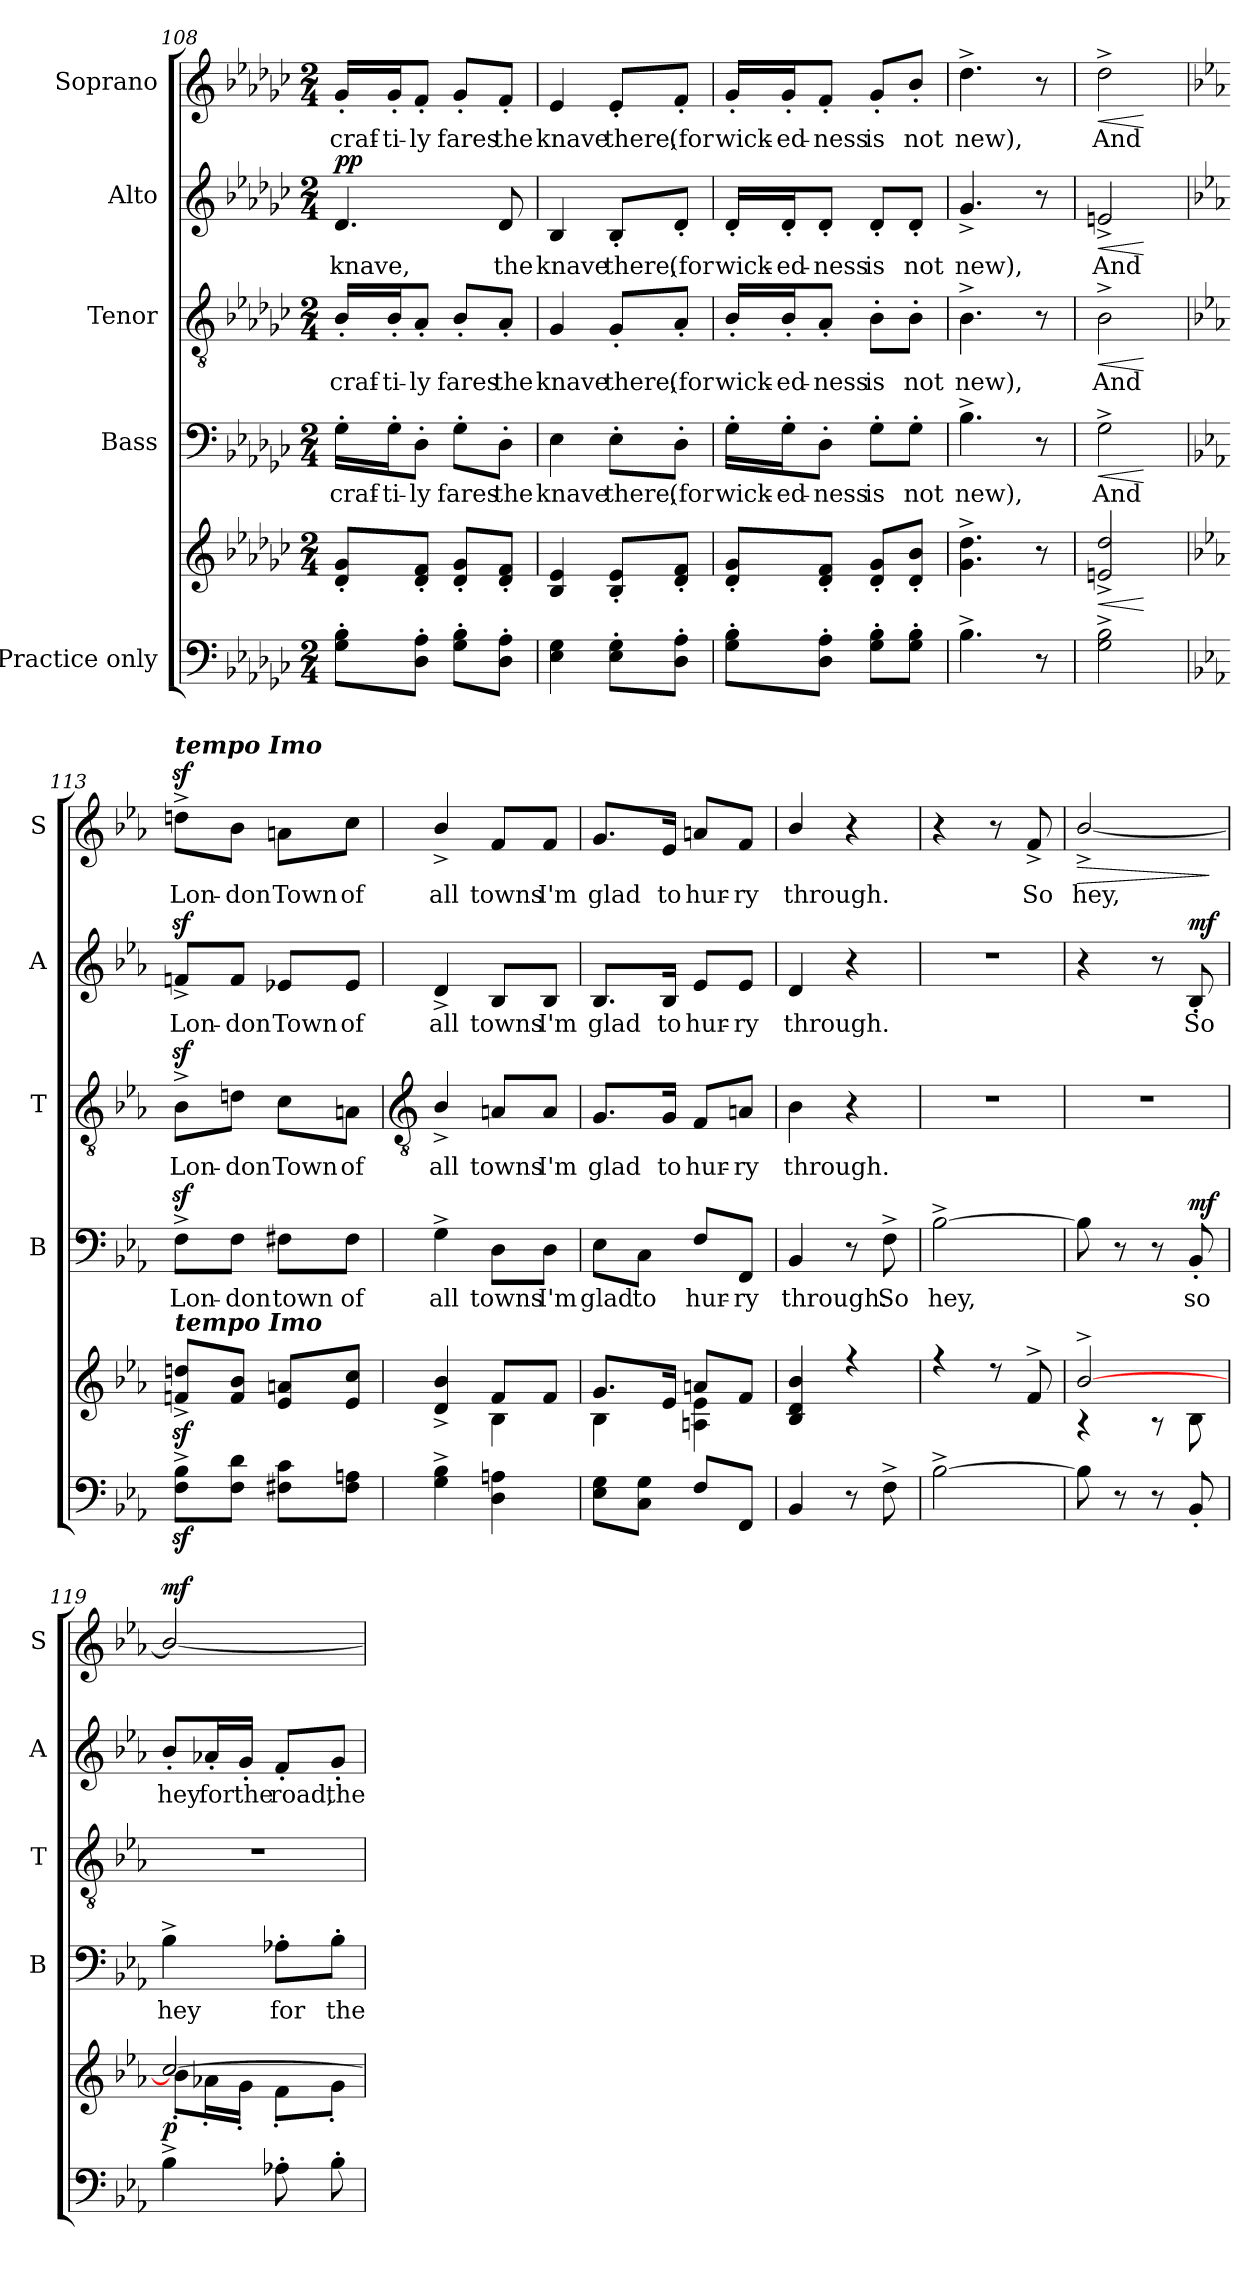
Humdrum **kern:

**kern	**kern	**dynam	**kern	**text	**dynam	**kern	**text	**dynam	**kern	**text	**dynam	**kern	**text	**dynam
*part5	*part5	*part5	*part4	*part4	*part4	*part3	*part3	*part3	*part2	*part2	*part2	*part1	*part1	*part1
*staff6	*staff5	*staff5/6	*staff4	*staff4	*staff4	*staff3	*staff3	*staff3	*staff2	*staff2	*staff2	*staff1	*staff1	*staff1
*I"Practice only	*	*	*I"Bass	*	*	*I"Tenor	*	*	*I"Alto	*	*	*I"Soprano	*	*
*	*	*	*I'B	*	*	*I'T	*	*	*I'A	*	*	*I'S	*	*
!!LO:LB:g=z
*clefF4	*clefG2	*	*clefF4	*	*	*clefGv2	*	*	*clefG2	*	*	*clefG2	*	*
*k[b-e-a-d-g-c-]	*k[b-e-a-d-g-c-]	*	*k[b-e-a-d-g-c-]	*	*	*k[b-e-a-d-g-c-]	*	*	*k[b-e-a-d-g-c-]	*	*	*k[b-e-a-d-g-c-]	*	*
*G-:	*G-:	*	*G-:	*	*	*G-:	*	*	*G-:	*	*	*G-:	*	*
*M2/4	*M2/4	*	*M2/4	*	*	*M2/4	*	*	*M2/4	*	*	*M2/4	*	*
=108	=108	=108	=108	=108	=108	=108	=108	=108	=108	=108	=108	=108	=108	=108
!	!	!	!	!LO:LY:b	!	!	!LO:LY:b	!	!	!LO:LY:b	!LO:DY:b	!	!LO:LY:b	!
8G-' 8B-'L	8d-' 8g-'L	.	16G-'\LL	craf-	.	16B-'/LL	craf-	.	4.d-	knave,	pp	16g-'/LL	craf-	.
!	!	!	!	!LO:LY:b	!	!	!LO:LY:b	!	!	!	!	!	!LO:LY:b	!
.	.	.	16G-'\J	-ti-	.	16B-'/J	-ti-	.	.	.	.	16g-'/J	-ti-	.
!	!	!	!	!LO:LY:b	!	!	!LO:LY:b	!	!	!	!	!	!LO:LY:b	!
8D-' 8A-'J	8d-' 8f'J	.	8D-'\J	-ly	.	8A-'/J	-ly	.	.	.	.	8f'/J	-ly	.
!	!	!	!	!LO:LY:b	!	!	!LO:LY:b	!	!	!	!	!	!LO:LY:b	!
8G-' 8B-'L	8d-' 8g-'L	.	8G-'\L	fares	.	8B-'/L	fares	.	.	.	.	8g-'/L	fares	.
!	!	!	!	!LO:LY:b	!	!	!LO:LY:b	!	!	!LO:LY:b	!	!	!LO:LY:b	!
8D-' 8A-'J	8d-' 8f'J	.	8D-'\J	the	.	8A-'/J	the	.	8d-	the	.	8f'/J	the	.
=109	=109	=109	=109	=109	=109	=109	=109	=109	=109	=109	=109	=109	=109	=109
!	!	!	!	!LO:LY:b	!	!	!LO:LY:b	!	!	!LO:LY:b	!	!	!LO:LY:b	!
4E-\ 4G-\	4B-/ 4e-/	.	4E-\	knave	.	4G-/	knave	.	4B-/	knave	.	4e-/	knave	.
!	!	!	!	!LO:LY:b	!	!	!LO:LY:b	!	!	!LO:LY:b	!	!	!LO:LY:b	!
8E-' 8G-'L	8B-' 8e-'L	.	8E-'\L	there,	.	8G-'/L	there,	.	8B-'/L	there,	.	8e-'/L	there,	.
!	!	!	!	!LO:LY:b	!	!	!LO:LY:b	!	!	!LO:LY:b	!	!	!LO:LY:b	!
8D-' 8A-'J	8d-' 8f'J	.	8D-'\J	(for	.	8A-'/J	(for	.	8d-'/J	(for	.	8f'/J	(for	.
=110	=110	=110	=110	=110	=110	=110	=110	=110	=110	=110	=110	=110	=110	=110
!	!	!	!	!LO:LY:b	!	!	!LO:LY:b	!	!	!LO:LY:b	!	!	!LO:LY:b	!
8G-' 8B-'L	8d-' 8g-'L	.	16G-'\LL	wick-	.	16B-'/LL	wick-	.	16d-'/LL	wick-	.	16g-'/LL	wick-	.
!	!	!	!	!LO:LY:b	!	!	!LO:LY:b	!	!	!LO:LY:b	!	!	!LO:LY:b	!
.	.	.	16G-'\J	-ed-	.	16B-'/J	-ed-	.	16d-'/J	-ed-	.	16g-'/J	-ed-	.
!	!	!	!	!LO:LY:b	!	!	!LO:LY:b	!	!	!LO:LY:b	!	!	!LO:LY:b	!
8D-' 8A-'J	8d-' 8f'J	.	8D-'\J	-ness	.	8A-'/J	-ness	.	8d-'/J	-ness	.	8f'/J	-ness	.
!	!	!	!	!LO:LY:b	!	!	!LO:LY:b	!	!	!LO:LY:b	!	!	!LO:LY:b	!
8G-' 8B-'L	8d-' 8g-'L	.	8G-'\L	is	.	8B-'\L	is	.	8d-'/L	is	.	8g-'/L	is	.
!	!	!	!	!LO:LY:b	!	!	!LO:LY:b	!	!	!LO:LY:b	!	!	!LO:LY:b	!
8G-' 8B-'J	8d-' 8b-'J	.	8G-'\J	not	.	8B-'\J	not	.	8d-'/J	not	.	8b-'/J	not	.
=111	=111	=111	=111	=111	=111	=111	=111	=111	=111	=111	=111	=111	=111	=111
!	!	!	!	!LO:LY:b	!	!	!LO:LY:b	!	!	!LO:LY:b	!	!	!LO:LY:b	!
4.B-^	4.g-^ 4.dd-^	.	4.B-^	new),	.	4.B-^	new),	.	4.g-^	new),	.	4.dd-^	new),	.
8r	8r	.	8r	.	.	8r	.	.	8r	.	.	8r	.	.
=112	=112	=112	=112	=112	=112	=112	=112	=112	=112	=112	=112	=112	=112	=112
!	!	!LO:HP:b	!	!LO:LY:b	!LO:HP:b	!	!LO:LY:b	!LO:HP:b	!	!LO:LY:b	!LO:HP:b	!	!LO:LY:b	!LO:HP:b
2G-^ 2B-^	2en^ 2dd-^	<	2G-^	And	<	2B-^	And	<	2en^	And	<	2dd-^	And	<
.	.	[	.	.	[	.	.	[	.	.	[	.	.	[
=113	=113	=113	=113	=113	=113	=113	=113	=113	=113	=113	=113	=113	=113	=113
*k[b-e-a-]	*k[b-e-a-]	*	*k[b-e-a-]	*	*	*k[b-e-a-]	*	*	*k[b-e-a-]	*	*	*k[b-e-a-]	*	*
*E-:	*E-:	*	*E-:	*	*	*E-:	*	*	*E-:	*	*	*E-:	*	*
!	!	!	!	!	!	!	!	!	!	!	!	!LO:TX:a:Bi:t=tempo Imo	!	!
!	!LO:TX:a:Bi:t=tempo Imo	!	!	!	!	!	!	!	!	!	!	!	!	!
!	!	!	!	!LO:LY:b	!	!	!LO:LY:b	!	!	!LO:LY:b	!	!	!LO:LY:b	!
8Fz<^ 8B-z<^L	8fn/z<^ 8ddn/z<^L	.	8Fz<^\L	Lon-	.	8B-z<^\L	Lon-	.	8fnz<^/L	Lon-	.	8ddnz<^\L	Lon-	.
!	!	!	!	!LO:LY:b	!	!	!LO:LY:b	!	!	!LO:LY:b	!	!	!LO:LY:b	!
8F\ 8d\J	8f/ 8b-/J	.	8F\J	-don	.	8dn\J	-don	.	8f/J	-don	.	8b-\J	-don	.
!	!	!	!	!LO:LY:b	!	!	!LO:LY:b	!	!	!LO:LY:b	!	!	!LO:LY:b	!
8F#X\ 8c\L	8e-/ 8an/L	.	8F#X\L	town	.	8c\L	Town	.	8e-X/L	Town	.	8an\L	Town	.
!	!	!	!	!LO:LY:b	!	!	!LO:LY:b	!	!	!LO:LY:b	!	!	!LO:LY:b	!
8F# 8AnJ	8e-/ 8cc/J	.	8F#\J	of	.	8An\J	of	.	8e-/J	of	.	8cc\J	of	.
!!LO:LB:g=z
=114	=114	=114	=114	=114	=114	=114	=114	=114	=114	=114	=114	=114	=114	=114
*	*	*	*	*	*	*clefGv2	*	*	*	*	*	*	*	*
*	*^	*	*	*	*	*	*	*	*	*	*	*	*	*
!	!	!	!	!	!LO:LY:b	!	!	!LO:LY:b	!	!	!LO:LY:b	!	!	!LO:LY:b	!
4G^ 4B-^	4d/^ 4b-/^	4ryy	.	4G^	all	.	4B-^/	all	.	4d^	all	.	4b-^/	all	.
!	!	!	!	!	!LO:LY:b	!	!	!LO:LY:b	!	!	!LO:LY:b	!	!	!LO:LY:b	!
4D 4An	8f/L	4B-\	.	8D\L	towns	.	8An/L	towns	.	8B-/L	towns	.	8f/L	towns	.
!	!	!	!	!	!LO:LY:b	!	!	!LO:LY:b	!	!	!LO:LY:b	!	!	!LO:LY:b	!
.	8f/J	.	.	8D\J	I'm	.	8A/J	I'm	.	8B-/J	I'm	.	8f/J	I'm	.
=115	=115	=115	=115	=115	=115	=115	=115	=115	=115	=115	=115	=115	=115	=115	=115
!	!	!	!	!	!LO:LY:b	!	!	!LO:LY:b	!	!	!LO:LY:b	!	!	!LO:LY:b	!
8E- 8GL	8.g/L	4B-\	.	8E-\L	glad	.	8.G/L	glad	.	8.B-/L	glad	.	8.g/L	glad	.
!	!	!	!	!	!LO:LY:b	!	!	!	!	!	!	!	!	!	!
8C 8GJ	.	.	.	8C\J	to	.	.	.	.	.	.	.	.	.	.
!	!	!	!	!	!	!	!	!LO:LY:b	!	!	!LO:LY:b	!	!	!LO:LY:b	!
.	16e-/J	.	.	.	.	.	16G/Jk	to	.	16B-/Jk	to	.	16e-/Jk	to	.
!	!	!	!	!	!LO:LY:b	!	!	!LO:LY:b	!	!	!LO:LY:b	!	!	!LO:LY:b	!
8FL	8an/L	4An\ 4e-\	.	8F/L	hur-	.	8F/L	hur-	.	8e-/L	hur-	.	8an/L	hur-	.
!	!	!	!	!	!LO:LY:b	!	!	!LO:LY:b	!	!	!LO:LY:b	!	!	!LO:LY:b	!
8FFJ	8f/J	.	.	8FF/J	-ry	.	8An/J	-ry	.	8e-/J	-ry	.	8f/J	-ry	.
=116	=116	=116	=116	=116	=116	=116	=116	=116	=116	=116	=116	=116	=116	=116	=116
!	!	!	!	!	!LO:LY:b	!	!	!LO:LY:b	!	!	!LO:LY:b	!	!	!LO:LY:b	!
4BB-	4B-/ 4d/ 4b-/	2ryy	.	4BB-	through.	.	4B-	through.	.	4d	through.	.	4b-/	through.	.
8r	4r	.	.	8r	.	.	4r	.	.	4r	.	.	4r	.	.
!	!	!	!	!	!LO:LY:b	!	!	!	!	!	!	!	!	!	!
8F^	.	.	.	8F^	So	.	.	.	.	.	.	.	.	.	.
=117	=117	=117	=117	=117	=117	=117	=117	=117	=117	=117	=117	=117	=117	=117	=117
!	!	!	!	!	!LO:LY:b	!	!LO:N:vis=1	!	!	!LO:N:vis=1	!	!	!	!	!
[2B-^	4r	2ryy	.	[2B-^	hey,	.	2r	.	.	2r	.	.	4r	.	.
.	8r	.	.	.	.	.	.	.	.	.	.	.	8r	.	.
!	!	!	!	!	!	!	!	!	!	!	!	!	!	!LO:LY:b	!
.	8f^/	.	.	.	.	.	.	.	.	.	.	.	8f^	So	.
=118	=118	=118	=118	=118	=118	=118	=118	=118	=118	=118	=118	=118	=118	=118	=118
!	!	!	!	!	!	!	!LO:N:vis=1	!	!	!	!	!	!	!LO:LY:b	!LO:HP:b
8B-]	[2b-^/	4r	.	8B-]	.	.	2r	.	.	4r	.	.	[2b-^/	hey,	>
8r	.	.	.	8r	.	.	.	.	.	.	.	.	.	.	.
8r	.	8r	.	8r	.	.	.	.	.	8r	.	.	.	.	.
!	!	!	!LO:DY:b=2	!	!LO:LY:b	!	!	!	!	!	!LO:LY:b	!	!	!	!
!	!	!	!LO:DY:n=1:b	!	!	!LO:DY:b	!	!	!	!	!	!LO:DY:b	!	!	!
8BB-'	.	8B-\	mf mf	8BB-'	so	mf	.	.	.	8B-'	So	mf	.	.	.
*	*v	*v	*	*	*	*	*	*	*	*	*	*	*	*	*
.	.	.	.	.	.	.	.	.	.	.	.	.	.	]
=119	=119	=119	=119	=119	=119	=119	=119	=119	=119	=119	=119	=119	=119	=119
*	*^	*	*	*	*	*	*	*	*	*	*	*	*	*
!	!	!	!LO:DY:b	!	!LO:LY:b	!	!LO:N:vis=1	!	!	!	!LO:LY:b	!	!	!	!LO:DY:b
4B-^	2cc/_	8b-'/L	p	4B-^	hey	.	2r	.	.	8b-'/L	hey	.	2b-/_	.	mf
!	!	!	!	!	!	!	!	!	!	!	!LO:LY:b	!	!	!	!
.	.	16a-X'\L	.	.	.	.	.	.	.	16a-X'/L	for	.	.	.	.
!	!	!	!	!	!	!	!	!	!	!	!LO:LY:b	!	!	!	!
.	.	16g'\JJ	.	.	.	.	.	.	.	16g'/JJ	the	.	.	.	.
!	!	!	!	!	!LO:LY:b	!	!	!	!	!	!LO:LY:b	!	!	!	!
8A-X'	.	8f'\L	.	8A-X'\L	for	.	.	.	.	8f'/L	road,	.	.	.	.
!	!	!	!	!	!LO:LY:b	!	!	!	!	!	!LO:LY:b	!	!	!	!
8B-'	.	8g'\J	.	8B-'\J	the	.	.	.	.	8g'/J	the	.	.	.	.
*	*v	*v	*	*	*	*	*	*	*	*	*	*	*	*	*
=	=	=	=	=	=	=	=	=	=	=	=	=	=	=
*-	*-	*-	*-	*-	*-	*-	*-	*-	*-	*-	*-	*-	*-	*-
